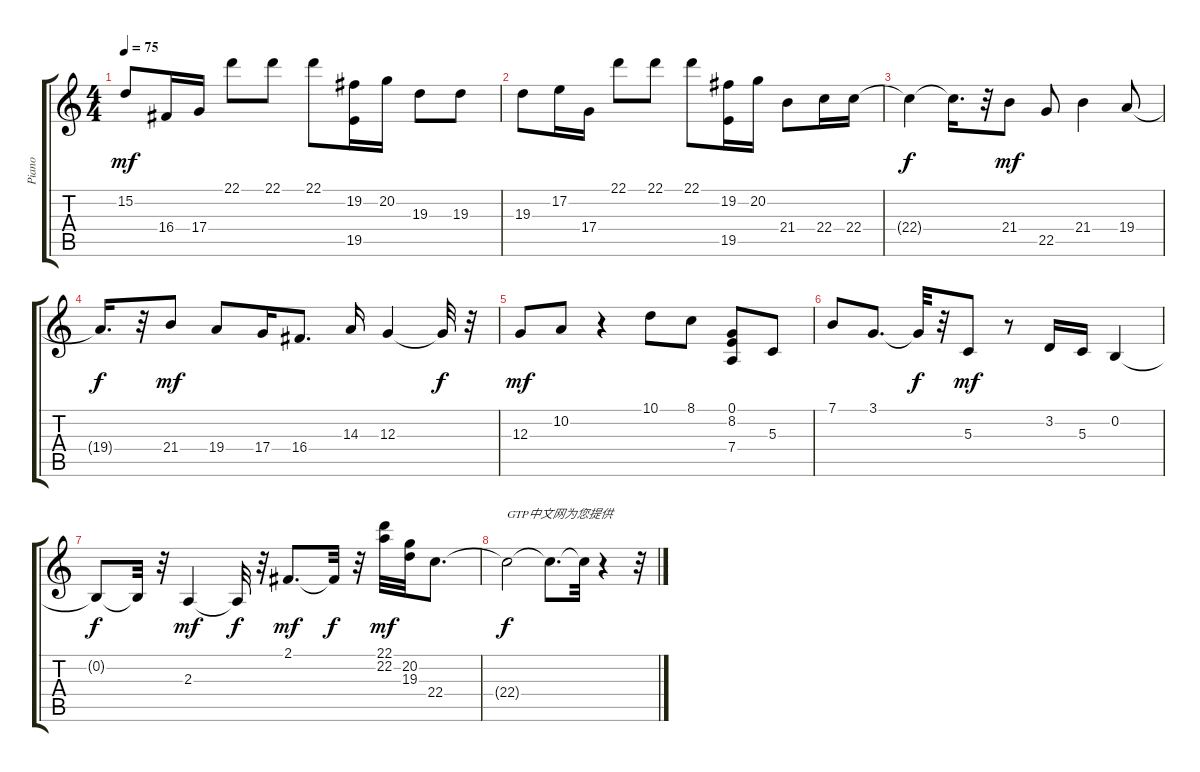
\track ("Piano" "Piano") {instrument acousticgrandpiano}
\staff {score tabs}
\tuning (E4 B3 G3 D3 A2 E2) {hide}
\ts (4 4)
\tempo 75
\clef g2
\ks c
15.2.8{dy mf} 16.4.16 17.4.16 22.1.8 22.1.8 22.1.8 (19.2 19.5).16 20.2.16 19.3.8 19.3.8 |
19.3.8 17.2.16 17.4.16 22.1.8 22.1.8 22.1.8 (19.2 19.5).16 20.2.16 21.4.8 22.4.16 22.4.16 |
22.4{t}.4{dy f} 22.4{t}.16{d} r.32 21.4.8{dy mf} 22.5.8 21.4.4 19.4.8 |
19.4{t}.16{d dy f} r.32 21.4.8{dy mf} 19.4.8 17.4.16 16.4.8{d} 14.3.16 12.3.4 12.3{t}.32{dy f} r.32 |
12.3.8{dy mf} 10.2.8 r.4 10.1.8 8.1.8 (0.1 8.2 7.4).8 5.3.8 |
7.1.8 3.1.8{d} 3.1{t}.32{dy f} r.32 5.3.8{dy mf} r.8 3.2.16 5.3.16 0.2.4 |
0.2{t}.8{dy f} 0.2{t}.32 r.32 2.3.4{dy mf} 2.3{t}.32{dy f} r.32 2.1.8{d dy mf} 2.1{t}.32{dy f} r.32 (22.1 22.2).32{dy mf} (20.2 19.3).32 22.4.8{d} |
22.4{t}.2{txt "GTP中文网为您提供" dy f} 22.4{t}.8{d} 22.4{t}.32 r.4 r.32
